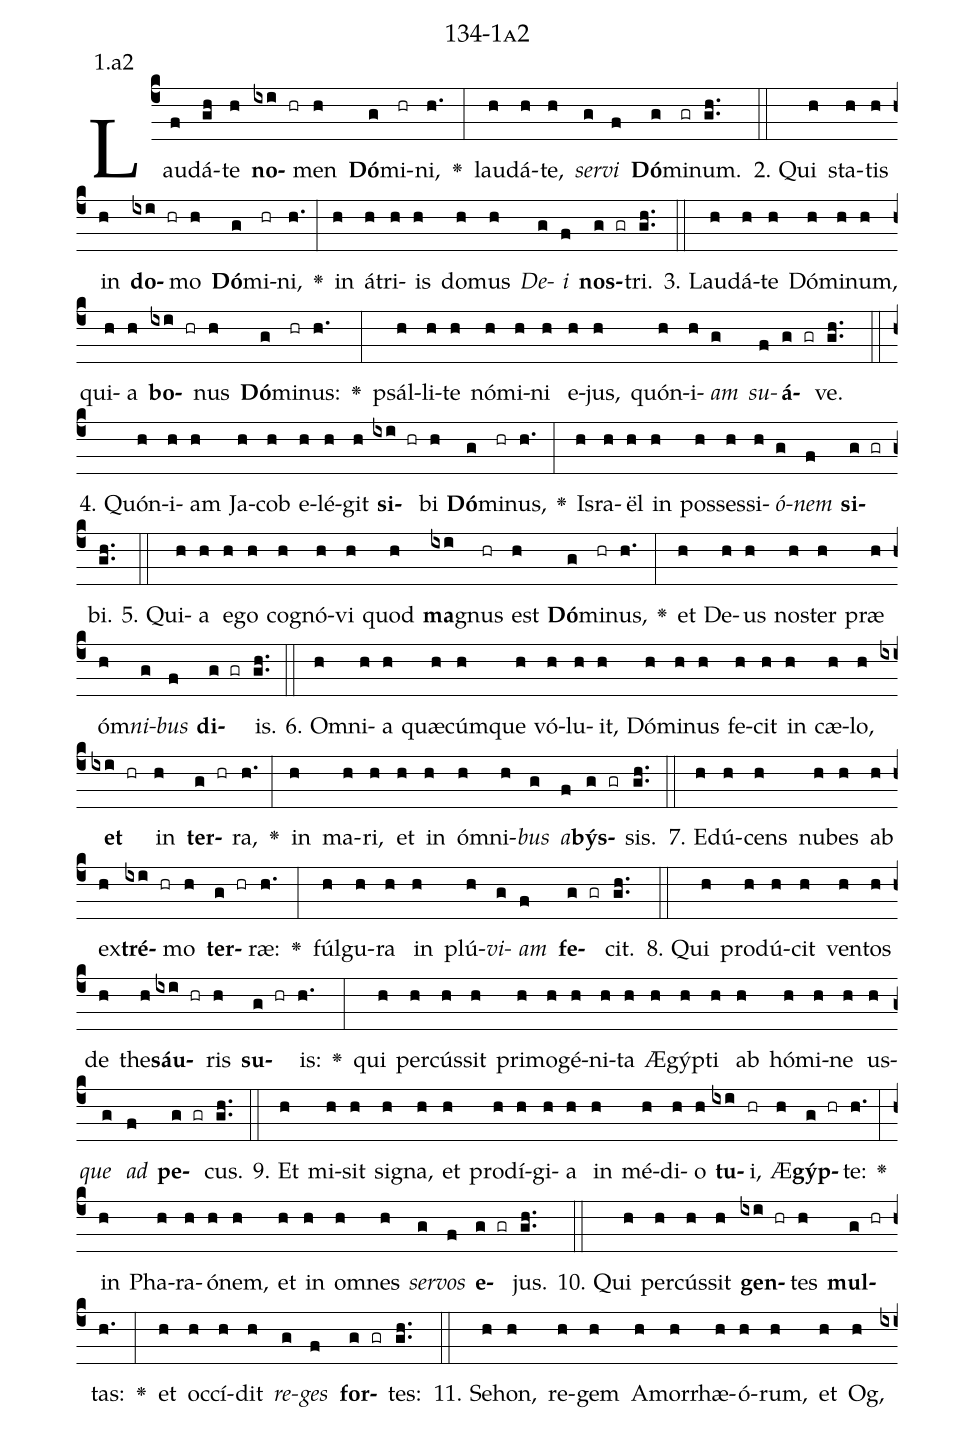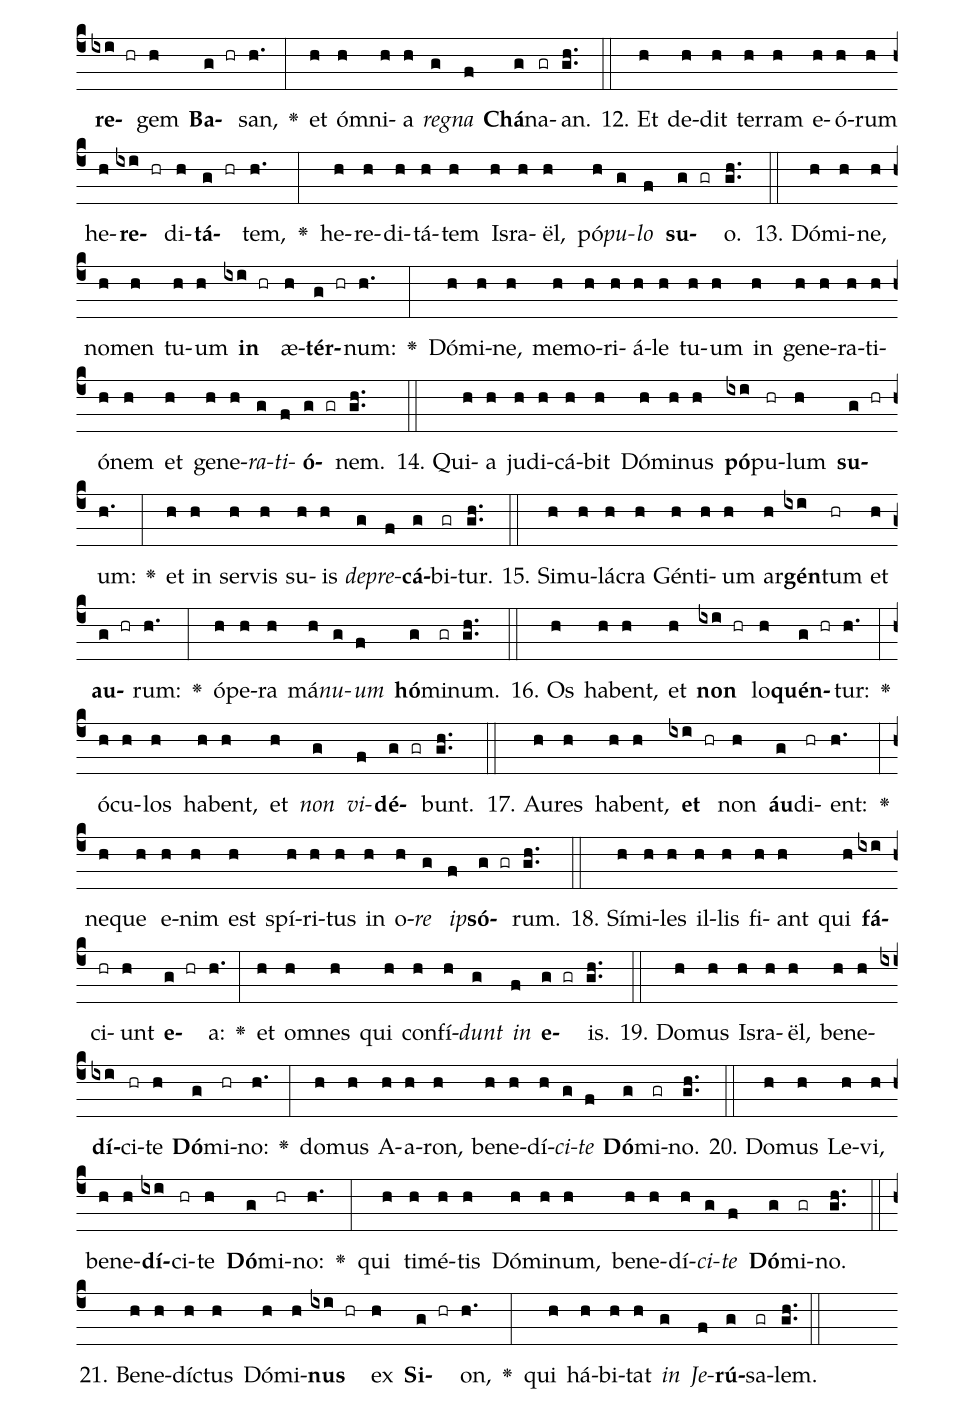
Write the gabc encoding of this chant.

name: 134-1a2;
annotation: 1.a2;
%%
(c4)Lau(f)dá(gh)te(h) <b>no</b>(ixi hr)men(h) <b>Dó</b>(g)mi(hr)ni,(h.) <v>\greheightstar</v>(:) lau(h)dá(h)te,(h) <i>ser</i>(g)<i>vi</i>(f) <b>Dó</b>(g)mi(gr)num.(gh..) (::)
2. Qui(h) sta(h)tis(h) in(h) <b>do</b>(ixi hr)mo(h) <b>Dó</b>(g)mi(hr)ni,(h.) <v>\greheightstar</v>(:) in(h) á(h)tri(h)is(h) do(h)mus(h) <i>De</i>(g)<i>i</i>(f) <b>nos</b>(g gr)tri.(gh..) (::)
3. Lau(h)dá(h)te(h) Dó(h)mi(h)num,(h) qui(h)a(h) <b>bo</b>(ixi hr)nus(h) <b>Dó</b>(g)mi(hr)nus:(h.) <v>\greheightstar</v>(:) psál(h)li(h)te(h) nó(h)mi(h)ni(h) e(h)jus,(h) quón(h)i(h)<i>am</i>(g) <i>su</i>(f)<b>á</b>(g gr)ve.(gh..) (::)
4. Quón(h)i(h)am(h) Ja(h)cob(h) e(h)lé(h)git(h) <b>si</b>(ixi hr)bi(h) <b>Dó</b>(g)mi(hr)nus,(h.) <v>\greheightstar</v>(:) Is(h)ra(h)ël(h) in(h) pos(h)ses(h)si(h)<i>ó</i>(g)<i>nem</i>(f) <b>si</b>(g gr)bi.(gh..) (::)
5. Qui(h)a(h) e(h)go(h) co(h)gnó(h)vi(h) quod(h) <b>ma</b>(ixi)gnus(hr) est(h) <b>Dó</b>(g)mi(hr)nus,(h.) <v>\greheightstar</v>(:) et(h) De(h)us(h) nos(h)ter(h) præ(h) óm(h)<i>ni</i>(g)<i>bus</i>(f) <b>di</b>(g gr)is.(gh..) (::)
6. Om(h)ni(h)a(h) quæ(h)cúm(h)que(h) vó(h)lu(h)it,(h) Dó(h)mi(h)nus(h) fe(h)cit(h) in(h) cæ(h)lo,(h) <b>et</b>(ixi hr) in(h) <b>ter</b>(g hr)ra,(h.) <v>\greheightstar</v>(:) in(h) ma(h)ri,(h) et(h) in(h) óm(h)ni(h)<i>bus</i>(g) <i>a</i>(f)<b>býs</b>(g gr)sis.(gh..) (::)
7. E(h)dú(h)cens(h) nu(h)bes(h) ab(h) ex(h)<b>tré</b>(ixi hr)mo(h) <b>ter</b>(g hr)ræ:(h.) <v>\greheightstar</v>(:) fúl(h)gu(h)ra(h) in(h) plú(h)<i>vi</i>(g)<i>am</i>(f) <b>fe</b>(g gr)cit.(gh..) (::)
8. Qui(h) pro(h)dú(h)cit(h) ven(h)tos(h) de(h) the(h)<b>sáu</b>(ixi hr)ris(h) <b>su</b>(g hr)is:(h.) <v>\greheightstar</v>(:) qui(h) per(h)cús(h)sit(h) pri(h)mo(h)gé(h)ni(h)ta(h) Æ(h)gýp(h)ti(h) ab(h) hó(h)mi(h)ne(h) us(h)<i>que</i>(g) <i>ad</i>(f) <b>pe</b>(g gr)cus.(gh..) (::)
9. Et(h) mi(h)sit(h) si(h)gna,(h) et(h) prod(h)í(h)gi(h)a(h) in(h) mé(h)di(h)o(h) <b>tu</b>(ixi)i,(hr) Æ(h)<b>gýp</b>(g hr)te:(h.) <v>\greheightstar</v>(:) in(h) Pha(h)ra(h)ó(h)nem,(h) et(h) in(h) om(h)nes(h) <i>ser</i>(g)<i>vos</i>(f) <b>e</b>(g gr)jus.(gh..) (::)
10. Qui(h) per(h)cús(h)sit(h) <b>gen</b>(ixi hr)tes(h) <b>mul</b>(g hr)tas:(h.) <v>\greheightstar</v>(:) et(h) oc(h)cí(h)dit(h) <i>re</i>(g)<i>ges</i>(f) <b>for</b>(g gr)tes:(gh..) (::)
11. Se(h)hon,(h) re(h)gem(h) A(h)mor(h)rhæ(h)ó(h)rum,(h) et(h) Og,(h) <b>re</b>(ixi hr)gem(h) <b>Ba</b>(g hr)san,(h.) <v>\greheightstar</v>(:) et(h) óm(h)ni(h)a(h) <i>re</i>(g)<i>gna</i>(f) <b>Chá</b>(g)na(gr)an.(gh..) (::)
12. Et(h) de(h)dit(h) ter(h)ram(h) e(h)ó(h)rum(h) he(h)<b>re</b>(ixi hr)di(h)<b>tá</b>(g hr)tem,(h.) <v>\greheightstar</v>(:) he(h)re(h)di(h)tá(h)tem(h) Is(h)ra(h)ël,(h) pó(h)<i>pu</i>(g)<i>lo</i>(f) <b>su</b>(g gr)o.(gh..) (::)
13. Dó(h)mi(h)ne,(h) no(h)men(h) tu(h)um(h) <b>in</b>(ixi hr) æ(h)<b>tér</b>(g hr)num:(h.) <v>\greheightstar</v>(:) Dó(h)mi(h)ne,(h) me(h)mo(h)ri(h)á(h)le(h) tu(h)um(h) in(h) ge(h)ne(h)ra(h)ti(h)ó(h)nem(h) et(h) ge(h)ne(h)<i>ra</i>(g)<i>ti</i>(f)<b>ó</b>(g gr)nem.(gh..) (::)
14. Qui(h)a(h) ju(h)di(h)cá(h)bit(h) Dó(h)mi(h)nus(h) <b>pó</b>(ixi)pu(hr)lum(h) <b>su</b>(g hr)um:(h.) <v>\greheightstar</v>(:) et(h) in(h) ser(h)vis(h) su(h)is(h) <i>de</i>(g)<i>pre</i>(f)<b>cá</b>(g)bi(gr)tur.(gh..) (::)
15. Si(h)mu(h)lá(h)cra(h) Gén(h)ti(h)um(h) ar(h)<b>gén</b>(ixi)tum(hr) et(h) <b>au</b>(g hr)rum:(h.) <v>\greheightstar</v>(:) ó(h)pe(h)ra(h) má(h)<i>nu</i>(g)<i>um</i>(f) <b>hó</b>(g)mi(gr)num.(gh..) (::)
16. Os(h) ha(h)bent,(h) et(h) <b>non</b>(ixi hr) lo(h)<b>quén</b>(g hr)tur:(h.) <v>\greheightstar</v>(:) ó(h)cu(h)los(h) ha(h)bent,(h) et(h) <i>non</i>(g) <i>vi</i>(f)<b>dé</b>(g gr)bunt.(gh..) (::)
17. Au(h)res(h) ha(h)bent,(h) <b>et</b>(ixi hr) non(h) <b>áu</b>(g)di(hr)ent:(h.) <v>\greheightstar</v>(:) ne(h)que(h) e(h)nim(h) est(h) spí(h)ri(h)tus(h) in(h) o(h)<i>re</i>(g) <i>ip</i>(f)<b>só</b>(g gr)rum.(gh..) (::)
18. Sí(h)mi(h)les(h) il(h)lis(h) fi(h)ant(h) qui(h) <b>fá</b>(ixi)ci(hr)unt(h) <b>e</b>(g hr)a:(h.) <v>\greheightstar</v>(:) et(h) om(h)nes(h) qui(h) con(h)fí(h)<i>dunt</i>(g) <i>in</i>(f) <b>e</b>(g gr)is.(gh..) (::)
19. Do(h)mus(h) Is(h)ra(h)ël,(h) be(h)ne(h)<b>dí</b>(ixi)ci(hr)te(h) <b>Dó</b>(g)mi(hr)no:(h.) <v>\greheightstar</v>(:) do(h)mus(h) A(h)a(h)ron,(h) be(h)ne(h)dí(h)<i>ci</i>(g)<i>te</i>(f) <b>Dó</b>(g)mi(gr)no.(gh..) (::)
20. Do(h)mus(h) Le(h)vi,(h) be(h)ne(h)<b>dí</b>(ixi)ci(hr)te(h) <b>Dó</b>(g)mi(hr)no:(h.) <v>\greheightstar</v>(:) qui(h) ti(h)mé(h)tis(h) Dó(h)mi(h)num,(h) be(h)ne(h)dí(h)<i>ci</i>(g)<i>te</i>(f) <b>Dó</b>(g)mi(gr)no.(gh..) (::)
21. Be(h)ne(h)díc(h)tus(h) Dó(h)mi(h)<b>nus</b>(ixi hr) ex(h) <b>Si</b>(g hr)on,(h.) <v>\greheightstar</v>(:) qui(h) há(h)bi(h)tat(h) <i>in</i>(g) <i>Je</i>(f)<b>rú</b>(g)sa(gr)lem.(gh..) (::)
